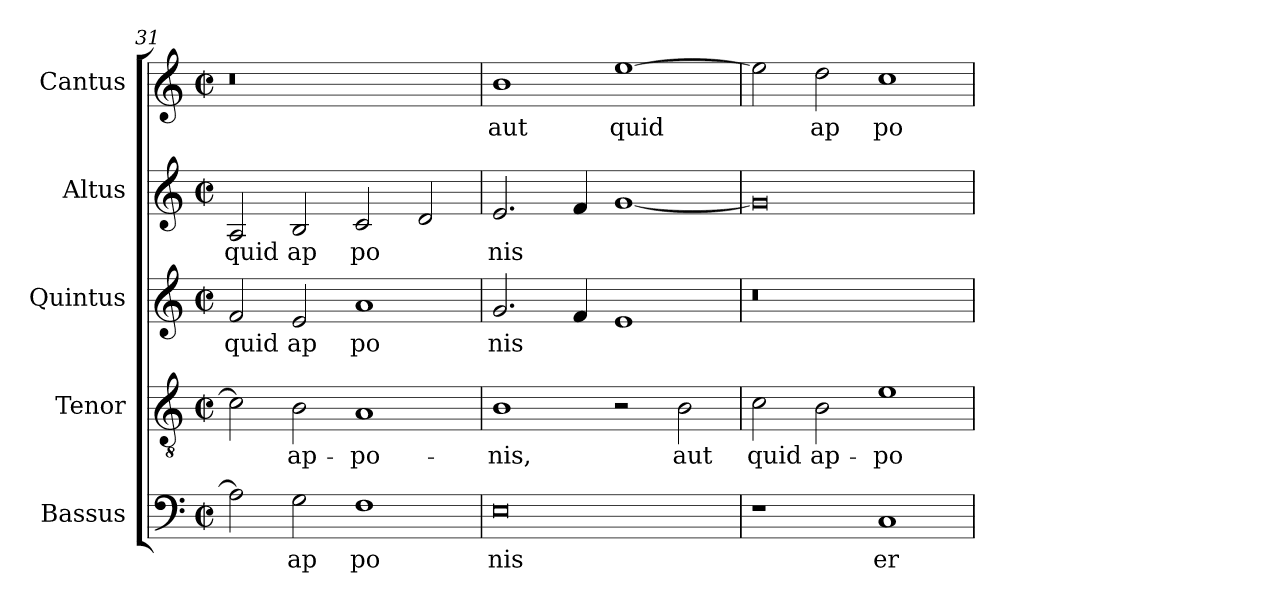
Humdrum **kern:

**kern	**text	**kern	**text	**kern	**text	**kern	**text	**kern	**text
*part5	*part5	*part4	*part4	*part3	*part3	*part2	*part2	*part1	*part1
*staff5	*staff5	*staff4	*staff4	*staff3	*staff3	*staff2	*staff2	*staff1	*staff1
*I"Bassus	*	*I"Tenor	*	*I"Quintus	*	*I"Altus	*	*I"Cantus	*
*clefF4	*	*clefGv2	*	*clefG2	*	*clefG2	*	*clefG2	*
*	*	*	*	*k[]	*	*k[]	*	*	*
*	*	*	*	*C:	*	*C:	*	*	*
*M2/2	*	*M2/2	*	*M2/2	*	*M2/2	*	*M2/2	*
*met(c|)	*	*met(c|)	*	*met(c|)	*	*met(c|)	*	*met(c|)	*
=31	=31	=31	=31	=31	=31	=31	=31	=31	=31
!	!	!	!	!	!LO:LY:b:cj	!	!LO:LY:b:cj	!	!
2A\]	.	2c\]	.	2f/	quid	2A/	quid	0r	.
!	!LO:LY:b:cj	!	!LO:LY:b:cj	!	!LO:LY:b:cj	!	!LO:LY:b:cj	!	!
2G\	ap	2B\	ap-	2e/	ap	2B/	ap	.	.
!	!LO:LY:b:cj	!	!LO:LY:b:cj	!	!LO:LY:b:cj	!	!LO:LY:b:cj	!	!
1F	po	1A	-po-	1a	po	2c/	po	.	.
.	.	.	.	.	.	2d/	.	.	.
=32	=32	=32	=32	=32	=32	=32	=32	=32	=32
!	!LO:LY:b:cj	!	!LO:LY:b:cj	!	!LO:LY:b	!	!LO:LY:b	!	!LO:LY:b:cj
0E	nis	1B	-nis,	2.g/	nis	2.e/	nis	1b	aut
.	.	.	.	4f/	.	4f/	.	.	.
!	!	!	!	!	!	!	!	!	!LO:LY:b
.	.	2r	.	1e	.	[<1g	.	[>1ee	quid
!	!	!	!LO:LY:b:cj	!	!	!	!	!	!
.	.	2B\	aut	.	.	.	.	.	.
=33	=33	=33	=33	=33	=33	=33	=33	=33	=33
!	!	!	!LO:LY:b:cj	!	!	!	!	!	!
1r	.	2c\	quid	0r	.	0g]	.	2ee\]	.
!	!	!	!LO:LY:b:cj	!	!	!	!	!	!LO:LY:b:cj
.	.	2B\	ap-	.	.	.	.	2dd\	ap
!	!LO:LY:b:cj	!	!LO:LY:b:cj	!	!	!	!	!	!LO:LY:b:cj
1C	er	1e	-po-	.	.	.	.	1cc	po
=	=	=	=	=	=	=	=	=	=
*-	*-	*-	*-	*-	*-	*-	*-	*-	*-
